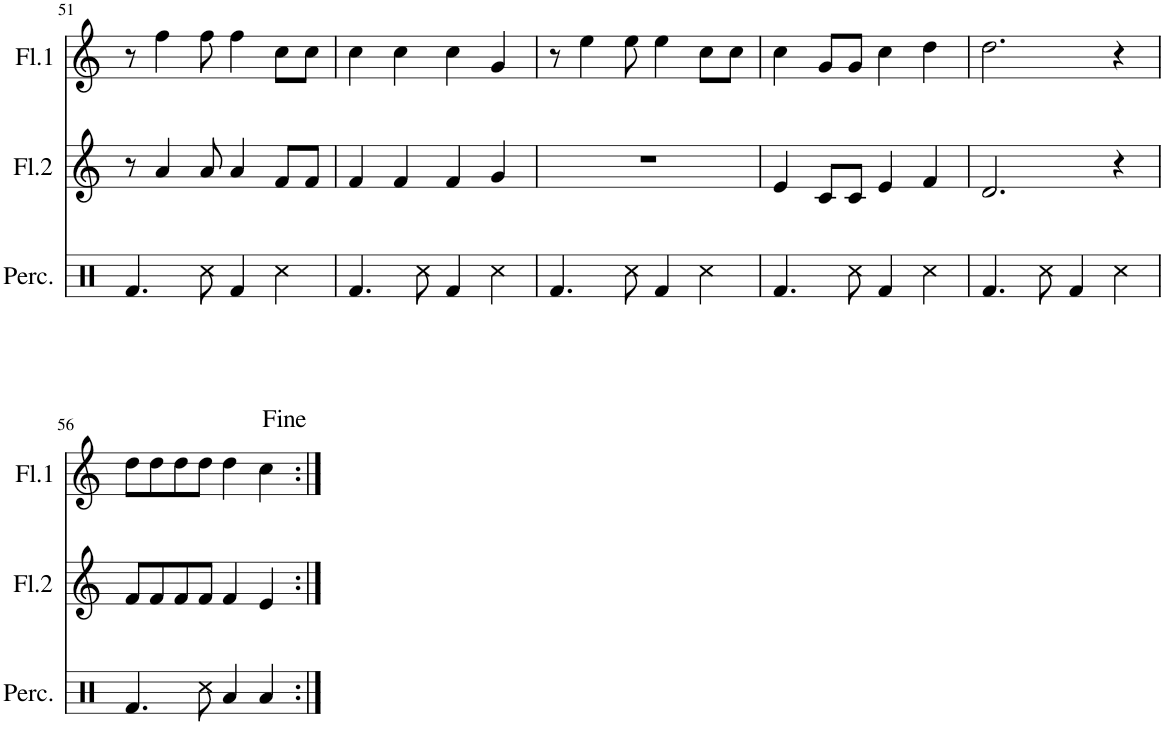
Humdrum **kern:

**kern	**kern	**kern
*part3	*part2	*part1
*staff3	*staff2	*staff1
*I"Percusión	*I"Flauta 2	*I"Flauta 1
*I'Perc.	*I'Fl.2	*I'Fl.1
!!LO:PB:g=z
*clefX	*clefG2	*clefG2
*k[]	*k[]	*k[]
*M4/4	*M4/4	*M4/4
=51	=51	=51
4.Rf/	8r	8r
.	4a/	4ff\
8Rcc\	8a/	8ff\
4Rf/	4a/	4ff\
4Rcc\	8f/L	8cc\L
.	8f/J	8cc\J
=52	=52	=52
4.Rf/	4f/	4cc\
.	4f/	4cc\
8Rcc\	.	.
4Rf/	4f/	4cc\
4Rcc\	4g/	4g/
=53	=53	=53
4.Rf/	1r	8r
.	.	4ee\
8Rcc\	.	8ee\
4Rf/	.	4ee\
4Rcc\	.	8cc\L
.	.	8cc\J
=54	=54	=54
4.Rf/	4e/	4cc\
.	8c/L	8g/L
8Rcc\	8c/J	8g/J
4Rf/	4e/	4cc\
4Rcc\	4f/	4dd\
=55	=55	=55
4.Rf/	2.d/	2.dd\
8Rcc\	.	.
4Rf/	.	.
4Rcc\	4r	4r
!!LO:LB:g=z
=56	=56	=56
4.Rf/	8f/L	8dd\L
.	8f/	8dd\
.	8f/	8dd\
8Rcc\	8f/J	8dd\J
4Ra/	4f/	4dd\
4Ra/	4e/	4cc\
=:|!	=:|!	=:|!
*-	*-	*-
